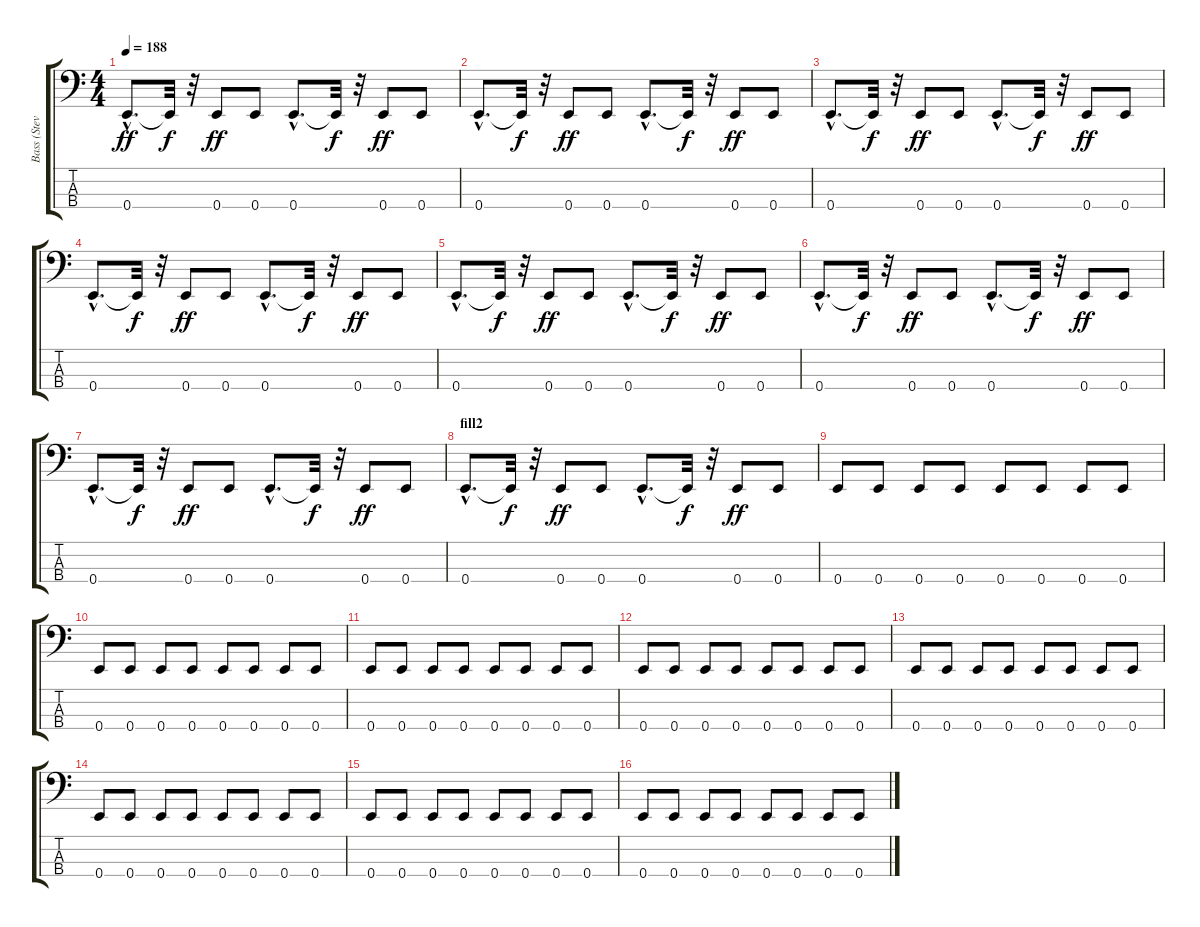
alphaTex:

\track ("Bass (Steve)" "Bass (Stev") {instrument electricbassfinger}
\staff {score tabs}
\tuning (G2 D2 A1 E1) {hide}
\ts (4 4)
\tempo 188
\clef f4
\ks c
0.4{hac}.8{d dy ff} 0.4{t}.32{dy f} r.32 0.4.8{dy ff} 0.4.8 0.4{hac}.8{d} 0.4{t}.32{dy f} r.32 0.4.8{dy ff} 0.4.8 |
0.4{hac}.8{d} 0.4{t}.32{dy f} r.32 0.4.8{dy ff} 0.4.8 0.4{hac}.8{d} 0.4{t}.32{dy f} r.32 0.4.8{dy ff} 0.4.8 |
0.4{hac}.8{d} 0.4{t}.32{dy f} r.32 0.4.8{dy ff} 0.4.8 0.4{hac}.8{d} 0.4{t}.32{dy f} r.32 0.4.8{dy ff} 0.4.8 |
0.4{hac}.8{d} 0.4{t}.32{dy f} r.32 0.4.8{dy ff} 0.4.8 0.4{hac}.8{d} 0.4{t}.32{dy f} r.32 0.4.8{dy ff} 0.4.8 |
0.4{hac}.8{d} 0.4{t}.32{dy f} r.32 0.4.8{dy ff} 0.4.8 0.4{hac}.8{d} 0.4{t}.32{dy f} r.32 0.4.8{dy ff} 0.4.8 |
0.4{hac}.8{d} 0.4{t}.32{dy f} r.32 0.4.8{dy ff} 0.4.8 0.4{hac}.8{d} 0.4{t}.32{dy f} r.32 0.4.8{dy ff} 0.4.8 |
0.4{hac}.8{d} 0.4{t}.32{dy f} r.32 0.4.8{dy ff} 0.4.8 0.4{hac}.8{d} 0.4{t}.32{dy f} r.32 0.4.8{dy ff} 0.4.8 |
\section ("" "fill2")
0.4{hac}.8{d} 0.4{t}.32{dy f} r.32 0.4.8{dy ff} 0.4.8 0.4{hac}.8{d} 0.4{t}.32{dy f} r.32 0.4.8{dy ff} 0.4.8 |
0.4.8 0.4.8 0.4.8 0.4.8 0.4.8 0.4.8 0.4.8 0.4.8 |
0.4.8 0.4.8 0.4.8 0.4.8 0.4.8 0.4.8 0.4.8 0.4.8 |
0.4.8 0.4.8 0.4.8 0.4.8 0.4.8 0.4.8 0.4.8 0.4.8 |
0.4.8 0.4.8 0.4.8 0.4.8 0.4.8 0.4.8 0.4.8 0.4.8 |
0.4.8 0.4.8 0.4.8 0.4.8 0.4.8 0.4.8 0.4.8 0.4.8 |
0.4.8 0.4.8 0.4.8 0.4.8 0.4.8 0.4.8 0.4.8 0.4.8 |
0.4.8 0.4.8 0.4.8 0.4.8 0.4.8 0.4.8 0.4.8 0.4.8 |
0.4.8 0.4.8 0.4.8 0.4.8 0.4.8 0.4.8 0.4.8 0.4.8
